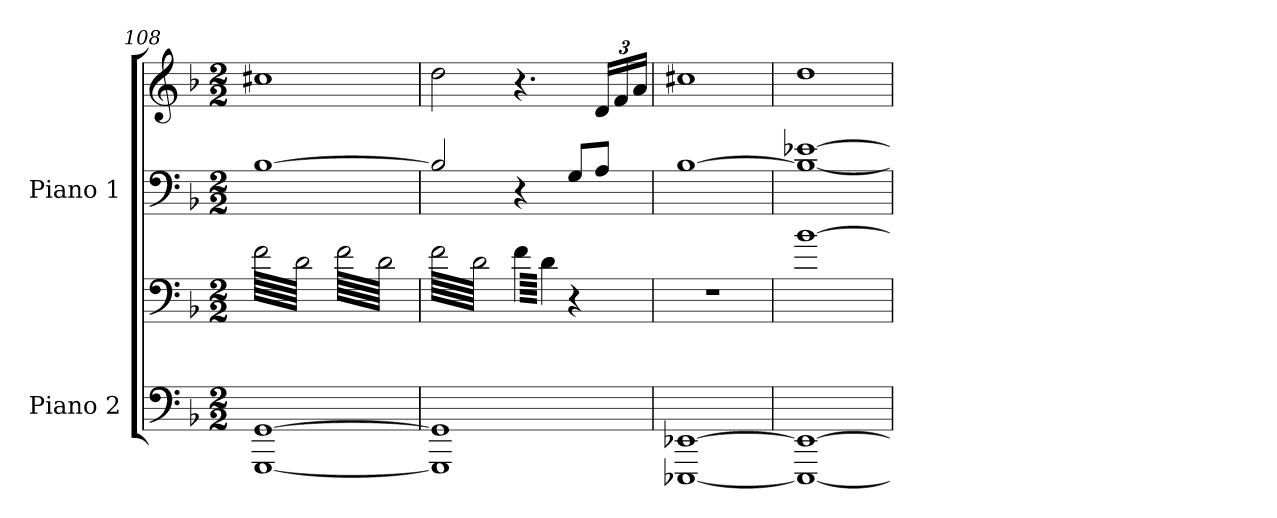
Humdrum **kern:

**kern	**kern	**kern	**kern
*part2	*part2	*part1	*part1
*staff4	*staff3	*staff2	*staff1
*I"Piano 2	*	*I"Piano 1	*
*I'Pno. 2	*	*I'Pno. 1	*
*clefF4	*clefF4	*clefF4	*clefG2
*k[b-]	*k[b-]	*k[b-]	*k[b-]
*M2/2	*M2/2	*M2/2	*M2/2
=108	=108	=108	=108
*	*tremolo	*	*
[1GGG [1GG	64f\LLLL	[1B-	1cc#X
.	64d\	.	.
.	64f\	.	.
.	64d\	.	.
.	64f\	.	.
.	64d\	.	.
.	64f\	.	.
.	64d\	.	.
.	64f\	.	.
.	64d\	.	.
.	64f\	.	.
.	64d\	.	.
.	64f\	.	.
.	64d\	.	.
.	64f\	.	.
.	64d\	.	.
.	64f\	.	.
.	64d\	.	.
.	64f\	.	.
.	64d\	.	.
.	64f\	.	.
.	64d\	.	.
.	64f\	.	.
.	64d\	.	.
.	64f\	.	.
.	64d\	.	.
.	64f\	.	.
.	64d\	.	.
.	64f\	.	.
.	64d\	.	.
.	64f\	.	.
.	64d\JJJJ	.	.
.	64f\LLLL	.	.
.	64d\	.	.
.	64f\	.	.
.	64d\	.	.
.	64f\	.	.
.	64d\	.	.
.	64f\	.	.
.	64d\	.	.
.	64f\	.	.
.	64d\	.	.
.	64f\	.	.
.	64d\	.	.
.	64f\	.	.
.	64d\	.	.
.	64f\	.	.
.	64d\	.	.
.	64f\	.	.
.	64d\	.	.
.	64f\	.	.
.	64d\	.	.
.	64f\	.	.
.	64d\	.	.
.	64f\	.	.
.	64d\	.	.
.	64f\	.	.
.	64d\	.	.
.	64f\	.	.
.	64d\	.	.
.	64f\	.	.
.	64d\	.	.
.	64f\	.	.
.	64d\JJJJ	.	.
=109	=109	=109	=109
1GGG] 1GG]	64f\LLLL	2B-/]	2dd\
.	64d\	.	.
.	64f\	.	.
.	64d\	.	.
.	64f\	.	.
.	64d\	.	.
.	64f\	.	.
.	64d\	.	.
.	64f\	.	.
.	64d\	.	.
.	64f\	.	.
.	64d\	.	.
.	64f\	.	.
.	64d\	.	.
.	64f\	.	.
.	64d\	.	.
.	64f\	.	.
.	64d\	.	.
.	64f\	.	.
.	64d\	.	.
.	64f\	.	.
.	64d\	.	.
.	64f\	.	.
.	64d\	.	.
.	64f\	.	.
.	64d\	.	.
.	64f\	.	.
.	64d\	.	.
.	64f\	.	.
.	64d\	.	.
.	64f\	.	.
.	64d\JJJJ	.	.
.	64f\LLLL	4r	4.r
.	64d\	.	.
.	64f\	.	.
.	64d\	.	.
.	64f\	.	.
.	64d\	.	.
.	64f\	.	.
.	64d\	.	.
.	64f\	.	.
.	64d\	.	.
.	64f\	.	.
.	64d\	.	.
.	64f\	.	.
.	64d\	.	.
.	64f\	.	.
.	64d\JJJJ	.	.
*	*Xtremolo	*	*
.	4r	8G/L	.
.	.	.	.
.	.	.	.
.	.	.	.
.	.	.	.
.	.	.	.
.	.	.	.
.	.	.	.
*	*	*	*Xbrackettup
.	.	8A/J	24d/LL
.	.	.	24f/
.	.	.	24a/JJ
=110	=110	=110	=110
[1EEE-X [1EE-X	1r	[1B-	1cc#X
=111	=111	=111	=111
1EEE-_ 1EE-_	[1b-	1B-_ [1e-X	1dd
=	=	=	=
*-	*-	*-	*-
